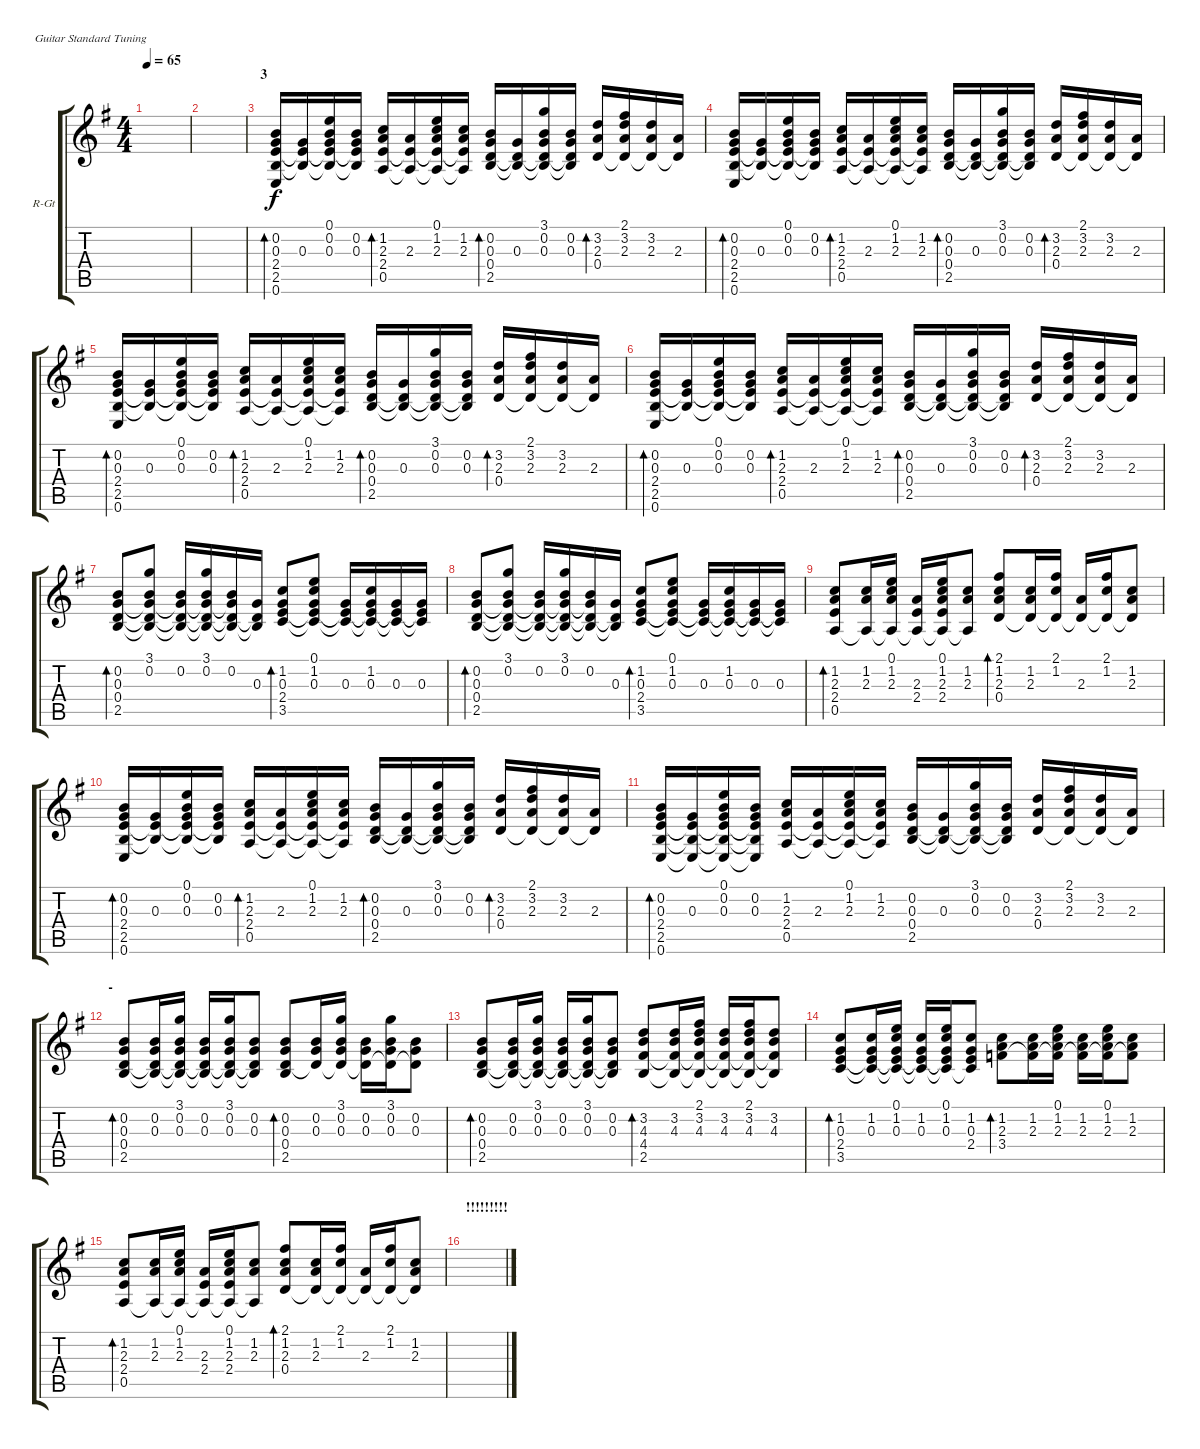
\defaultSystemsLayout 4
\bracketExtendMode groupsimilarinstruments
\firstSystemTrackNameOrientation horizontal
\otherSystemsTrackNameOrientation horizontal
\track ("Rhythm Guitar" "R-Gt") {instrument acousticguitarsteel}
\staff {score tabs}
\tuning (E4 B3 G3 D3 A2 E2)
\ts (4 4)
\tempo 65
\clef g2
\ks eminor
|
|
\section ("" "3")
(0.6 2.5 2.4 0.3 0.2).16{bd 30} (2.5{t} 2.4{t} 0.3).16 (0.2 0.3 2.4{t} 2.5{t} 0.1).16 (2.5{t} 2.4{t} 0.3 0.2).16 (1.2 2.3 2.4 0.5).16{bd 30} (2.3 2.4{t} 0.5{t}).16 (1.2 2.3 2.4{t} 0.5{t} 0.1).16 (0.5{t} 2.4{t} 2.3 1.2).16 (2.5 0.4 0.3 0.2).16{bd 30} (0.3 0.4{t} 2.5{t}).16 (3.1 0.2 0.3 0.4{t} 2.5{t}).16 (0.2 0.3 0.4{t} 2.5{t}).16 (3.2 2.3 0.4).16{bd 30} (2.1 3.2 2.3 0.4{t}).16 (3.2 2.3 0.4{t}).16 (2.3 0.4{t}).16 |
(0.6 2.5 2.4 0.3 0.2).16{bd 30} (2.5{t} 2.4{t} 0.3).16 (0.2 0.3 2.4{t} 2.5{t} 0.1).16 (2.5{t} 2.4{t} 0.3 0.2).16 (1.2 2.3 2.4 0.5).16{bd 30} (2.3 2.4{t} 0.5{t}).16 (1.2 2.3 2.4{t} 0.5{t} 0.1).16 (0.5{t} 2.4{t} 2.3 1.2).16 (2.5 0.4 0.3 0.2).16{bd 30} (0.3 0.4{t} 2.5{t}).16 (3.1 0.2 0.3 0.4{t} 2.5{t}).16 (0.2 0.3 0.4{t} 2.5{t}).16 (3.2 2.3 0.4).16{bd 30} (2.1 3.2 2.3 0.4{t}).16 (3.2 2.3 0.4{t}).16 (2.3 0.4{t}).16 |
(0.6 2.5 2.4 0.3 0.2).16{bd 30} (2.5{t} 2.4{t} 0.3).16 (0.2 0.3 2.4{t} 2.5{t} 0.1).16 (2.5{t} 2.4{t} 0.3 0.2).16 (1.2 2.3 2.4 0.5).16{bd 30} (2.3 2.4{t} 0.5{t}).16 (1.2 2.3 2.4{t} 0.5{t} 0.1).16 (0.5{t} 2.4{t} 2.3 1.2).16 (2.5 0.4 0.3 0.2).16{bd 30} (0.3 0.4{t} 2.5{t}).16 (3.1 0.2 0.3 0.4{t} 2.5{t}).16 (0.2 0.3 0.4{t} 2.5{t}).16 (3.2 2.3 0.4).16{bd 30} (2.1 3.2 2.3 0.4{t}).16 (3.2 2.3 0.4{t}).16 (2.3 0.4{t}).16 |
(0.6 2.5 2.4 0.3 0.2).16{bd 30} (2.5{t} 2.4{t} 0.3).16 (0.2 0.3 2.4{t} 2.5{t} 0.1).16 (2.5{t} 2.4{t} 0.3 0.2).16 (1.2 2.3 2.4 0.5).16{bd 30} (2.3 2.4{t} 0.5{t}).16 (1.2 2.3 2.4{t} 0.5{t} 0.1).16 (0.5{t} 2.4{t} 2.3 1.2).16 (2.5 0.4 0.3 0.2).16{bd 30} (0.3 0.4{t} 2.5{t}).16 (3.1 0.2 0.3 0.4{t} 2.5{t}).16 (0.2 0.3 0.4{t} 2.5{t}).16 (3.2 2.3 0.4).16{bd 30} (2.1 3.2 2.3 0.4{t}).16 (3.2 2.3 0.4{t}).16 (2.3 0.4{t}).16 |
(2.5 0.4 0.3 0.2).8{bd 30} (3.1 0.2 0.3{t} 0.4{t} 2.5{t}).8 (0.4{t} 0.3{t} 0.2 2.5{t}).16 (3.1 0.2 0.3{t} 0.4{t} 2.5{t}).16 (0.2 0.3{t} 0.4{t} 2.5{t}).16 (0.3 0.4{t} 2.5{t}).16 (3.5 2.4 0.3 1.2).8{bd 30} (0.1 1.2 0.3 2.4{t} 3.5{t}).8 (0.3 2.4{t} 3.5{t}).16 (1.2 0.3 2.4{t} 3.5{t}).16 (0.3 2.4{t} 3.5{t}).16 (0.3 2.4{t} 3.5{t}).16 |
(2.5 0.4 0.3 0.2).8{bd 30} (3.1 0.2 0.3{t} 0.4{t} 2.5{t}).8 (0.4{t} 0.3{t} 0.2 2.5{t}).16 (3.1 0.2 0.3{t} 0.4{t} 2.5{t}).16 (0.2 0.3{t} 0.4{t} 2.5{t}).16 (0.3 0.4{t} 2.5{t}).16 (3.5 2.4 0.3 1.2).8{bd 30} (0.1 1.2 0.3 2.4{t} 3.5{t}).8 (0.3 2.4{t} 3.5{t}).16 (1.2 0.3 2.4{t} 3.5{t}).16 (0.3 2.4{t} 3.5{t}).16 (0.3 2.4{t} 3.5{t}).16 |
(0.5 2.4 2.3 1.2).8{bd 30} (1.2 2.3 0.5{t}).16 (0.1 1.2 2.3 0.5{t}).16 (2.4 2.3 0.5{t}).16 (1.2 2.3 2.4 0.1 0.5{t}).16 (1.2 2.3 0.5{t}).8 (0.4 2.3 1.2 2.1).8{bd 30} (1.2 2.3 0.4{t}).16 (2.1 1.2 0.4{t}).16 (2.3 0.4{t}).16 (2.1 1.2 0.4{t}).16 (1.2 2.3 0.4{t}).8 |
(0.6 2.5 2.4 0.3 0.2).16{bd 30} (2.5{t} 2.4{t} 0.3).16 (0.2 0.3 2.4{t} 2.5{t} 0.1).16 (2.5{t} 2.4{t} 0.3 0.2).16 (1.2 2.3 2.4 0.5).16{bd 30} (2.3 2.4{t} 0.5{t}).16 (1.2 2.3 2.4{t} 0.5{t} 0.1).16 (0.5{t} 2.4{t} 2.3 1.2).16 (2.5 0.4 0.3 0.2).16{bd 30} (0.3 0.4{t} 2.5{t}).16 (3.1 0.2 0.3 0.4{t} 2.5{t}).16 (0.2 0.3 0.4{t} 2.5{t}).16 (3.2 2.3 0.4).16{bd 30} (2.1 3.2 2.3 0.4{t}).16 (3.2 2.3 0.4{t}).16 (2.3 0.4{t}).16 |
(0.6 2.5 2.4 0.3 0.2).16{bd 30} (2.5{t} 2.4{t} 0.3 0.6{t}).16 (0.2 0.3 2.4{t} 2.5{t} 0.1 0.6{t}).16 (2.5{t} 2.4{t} 0.3 0.2 0.6{t}).16 (1.2 2.3 2.4 0.5).16 (2.3 2.4{t} 0.5{t}).16 (1.2 2.3 2.4{t} 0.5{t} 0.1).16 (0.5{t} 2.4{t} 2.3 1.2).16 (2.5 0.4 0.3 0.2).16 (0.3 0.4{t} 2.5{t}).16 (3.1 0.2 0.3 0.4{t} 2.5{t}).16 (0.2 0.3 0.4{t} 2.5{t}).16 (3.2 2.3 0.4).16 (2.1 3.2 2.3 0.4{t}).16 (3.2 2.3 0.4{t}).16 (2.3 0.4{t}).16 |
\section ("" "-")
(2.5 0.4 0.3 0.2).8{bd 30} (0.2 0.3 0.4{t} 2.5{t}).16 (3.1 0.2 0.3 2.5{t} 0.4{t}).16 (0.2 0.3 2.5{t} 0.4{t}).16 (3.1 0.2 0.3 2.5{t} 0.4{t}).16 (0.2 0.3 0.4{t} 2.5{t}).8 (2.5 0.4 0.3 0.2).8{bd 30} (0.2 0.3 0.4{t}).16 (3.1 0.2 0.3 0.4{t}).16 (0.2 0.3 0.4{t}).16 (3.1 0.2 0.3 0.4{t}).16 (0.2 0.3 0.4{t}).8 |
(2.5 0.4 0.3 0.2).8{bd 30} (0.2 0.3 0.4{t} 2.5{t}).16 (3.1 0.2 0.3 2.5{t} 0.4{t}).16 (0.2 0.3 2.5{t} 0.4{t}).16 (3.1 0.2 0.3 2.5{t} 0.4{t}).16 (0.2 0.3 0.4{t} 2.5{t}).8 (3.2 2.5 4.4 4.3).8{bd 30} (3.2 4.3 2.5{t} 4.4{t}).16 (2.1 3.2 4.3 2.5{t} 4.4{t}).16 (4.3 3.2 2.5{t} 4.4{t}).16 (2.1 3.2 4.3 2.5{t} 4.4{t}).16 (4.3 3.2 2.5{t} 4.4{t}).8 |
(3.5 2.4 0.3 1.2).8{bd 30} (0.3 2.4{t} 1.2 3.5{t}).16 (0.1 1.2 0.3 3.5{t} 2.4{t}).16 (1.2 0.3 3.5{t} 2.4{t}).16 (0.1 1.2 0.3 3.5{t} 2.4{t}).16 (1.2 0.3 2.4 3.5{t}).8 (3.4 2.3 1.2).8{bd 30} (2.3 1.2 3.4{t}).16 (0.1 1.2 2.3 3.4{t}).16 (1.2 2.3 3.4{t}).16 (0.1 1.2 2.3 3.4{t}).16 (1.2 2.3 3.4{t}).8 |
(0.5 2.4 2.3 1.2).8{bd 30} (1.2 2.3 0.5{t}).16 (0.1 1.2 2.3 0.5{t}).16 (2.4 2.3 0.5{t}).16 (1.2 2.3 2.4 0.1 0.5{t}).16 (1.2 2.3 0.5{t}).8 (0.4 2.3 1.2 2.1).8{bd 30} (1.2 2.3 0.4{t}).16 (2.1 1.2 0.4{t}).16 (2.3 0.4{t}).16 (2.1 1.2 0.4{t}).16 (1.2 2.3 0.4{t}).8 |
\section ("" "!!!!!!!!!")
